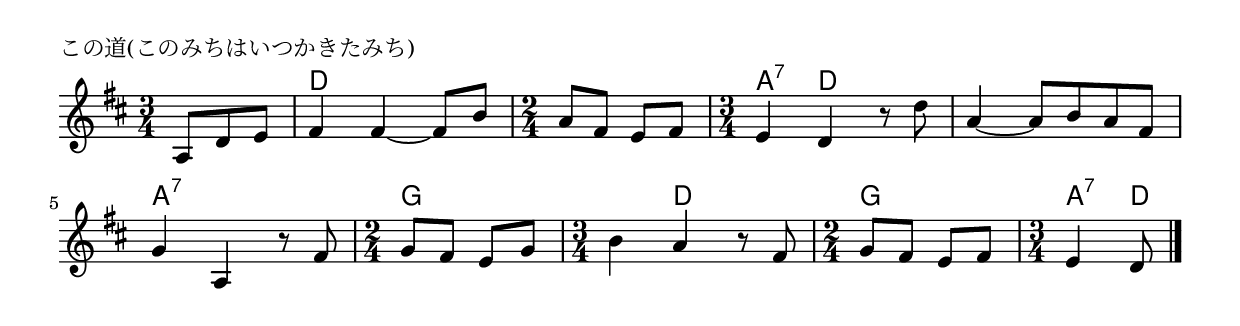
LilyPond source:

\version "2.18.2"

% この道(このみちはいつかきたみち)

\header {
piece = "この道(このみちはいつかきたみち)"
}

melody =
\relative c' {
\key d \major
\time 3/4
\set Score.tempoHideNote = ##t
\tempo 4=60
\numericTimeSignature
\partial 4.

a8 d e |
fis4 fis~ fis8 b |
\time 2/4
a fis e fis |
\time 3/4
e4 d r8 d' |
a4~ a8 b a fis |
g4 a, r8 fis' |
\time 2/4
g fis e g |
\time 3/4
b4 a r8 fis |
\time 2/4
g fis e fis |
\time 3/4
e4 d8


\bar "|."
}
\score {
<<
\chords {
\set noChordSymbol = ""
\set chordChanges=##t
%
r4. d4 d d d d a:7 d d d d d a:7 a:7 a:7
g g g d d g g a:7 d8


}
\new Staff {\melody}
>>
\layout {
line-width = #190
indent = 0\mm
}
\midi {}
}